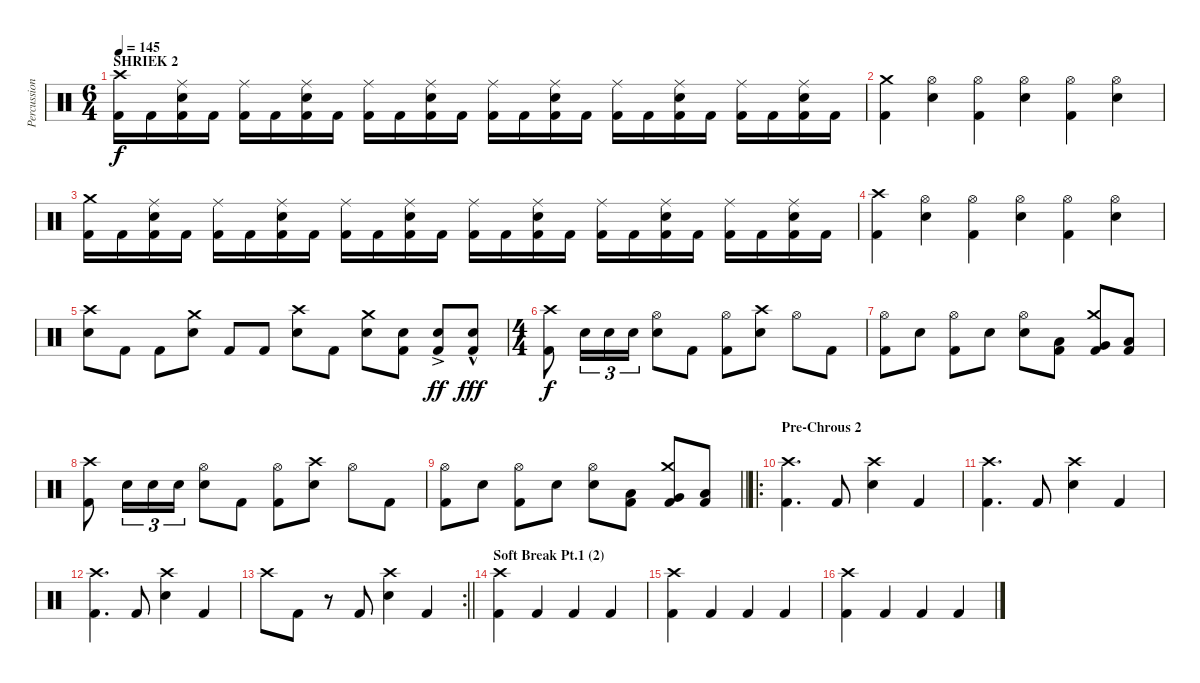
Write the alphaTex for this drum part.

\track ("Percussion" "Percussion") {instrument percussion}
\staff {score}
\articulation defaults
\ts (6 4)
\section ("" "SHRIEK 2")
\tempo 145
\clef neutral
\ks c
("Crash high (hit)" "Kick (hit) 2").16{dy f} "Kick (hit) 2".16 ("Ride (middle)" "Snare (hit) 2" "Kick (hit) 2").16 "Kick (hit) 2".16 ("Ride (middle)" "Kick (hit) 2").16 "Kick (hit) 2".16 ("Ride (middle)" "Snare (hit) 2" "Kick (hit) 2").16 "Kick (hit) 2".16 ("Ride (middle)" "Kick (hit) 2").16 "Kick (hit) 2".16 ("Ride (middle)" "Snare (hit) 2" "Kick (hit) 2").16 "Kick (hit) 2".16 ("Ride (middle)" "Kick (hit) 2").16 "Kick (hit) 2".16 ("Ride (middle)" "Snare (hit) 2" "Kick (hit) 2").16 "Kick (hit) 2".16 ("Ride (middle)" "Kick (hit) 2").16 "Kick (hit) 2".16 ("Ride (middle)" "Snare (hit) 2" "Kick (hit) 2").16 "Kick (hit) 2".16 ("Ride (middle)" "Kick (hit) 2").16 "Kick (hit) 2".16 ("Ride (middle)" "Snare (hit) 2" "Kick (hit) 2").16 "Kick (hit) 2".16 |
("Crash medium (hit)" "Kick (hit) 2").4 ("Hi-Hat (open)" "Snare (hit) 2").4 ("Hi-Hat (open)" "Kick (hit) 2").4 ("Hi-Hat (open)" "Snare (hit) 2").4 ("Hi-Hat (open)" "Kick (hit) 2").4 ("Hi-Hat (open)" "Snare (hit) 2").4 |
("Crash medium (hit)" "Kick (hit) 2").16 "Kick (hit) 2".16 ("Ride (middle)" "Snare (hit) 2" "Kick (hit) 2").16 "Kick (hit) 2".16 ("Ride (middle)" "Kick (hit) 2").16 "Kick (hit) 2".16 ("Ride (middle)" "Snare (hit) 2" "Kick (hit) 2").16 "Kick (hit) 2".16 ("Ride (middle)" "Kick (hit) 2").16 "Kick (hit) 2".16 ("Ride (middle)" "Snare (hit) 2" "Kick (hit) 2").16 "Kick (hit) 2".16 ("Ride (middle)" "Kick (hit) 2").16 "Kick (hit) 2".16 ("Ride (middle)" "Snare (hit) 2" "Kick (hit) 2").16 "Kick (hit) 2".16 ("Ride (middle)" "Kick (hit) 2").16 "Kick (hit) 2".16 ("Ride (middle)" "Snare (hit) 2" "Kick (hit) 2").16 "Kick (hit) 2".16 ("Ride (middle)" "Kick (hit) 2").16 "Kick (hit) 2".16 ("Ride (middle)" "Snare (hit) 2" "Kick (hit) 2").16 "Kick (hit) 2".16 |
("Crash high (hit)" "Kick (hit) 2").4 ("Hi-Hat (open)" "Snare (hit) 2").4 ("Hi-Hat (open)" "Kick (hit) 2").4 ("Hi-Hat (open)" "Snare (hit) 2").4 ("Hi-Hat (open)" "Kick (hit) 2").4 ("Hi-Hat (open)" "Snare (hit) 2").4 |
("Crash high (hit)" "Snare (hit) 2").8 "Kick (hit) 2".8 "Kick (hit) 2".8 ("Crash medium (hit)" "Snare (hit) 2").8 "Kick (hit) 2".8 "Kick (hit) 2".8 ("Crash high (hit)" "Snare (hit) 2").8 "Kick (hit) 2".8 ("Crash medium (hit)" "Snare (hit) 2").8 ("Snare (hit) 2" "Kick (hit) 2").8 ("Snare (hit) 2"{ac} "Kick (hit) 2").8{dy ff} ("Snare (hit) 2"{hac} "Kick (hit) 2"{hac}).8{dy fff} |
\ts (4 4)
("Crash high (hit)" "Kick (hit) 2").8{dy f} "Snare (hit) 2".16{tu (3 2)} "Snare (hit) 2".16{tu (3 2)} "Snare (hit) 2".16{tu (3 2)} ("Hi-Hat (open)" "Snare (hit) 2").8 "Kick (hit) 2".8 ("Hi-Hat (open)" "Kick (hit) 2").8 ("Crash high (hit)" "Snare (hit) 2").8 "Hi-Hat (open)".8 "Kick (hit) 2".8 |
("Hi-Hat (open)" "Kick (hit) 2").8 "Snare (hit) 2".8 ("Hi-Hat (open)" "Kick (hit) 2").8 "Snare (hit) 2".8 ("Hi-Hat (open)" "Snare (hit) 2").8 ("Low Tom (hit)" "Kick (hit) 2").8 ("Crash medium (hit)" "Very Low Tom (hit)" "Kick (hit) 2").8 ("Low Floor Tom (hit)" "Kick (hit) 2").8 |
("Crash high (hit)" "Kick (hit) 2").8 "Snare (hit) 2".16{tu (3 2)} "Snare (hit) 2".16{tu (3 2)} "Snare (hit) 2".16{tu (3 2)} ("Hi-Hat (open)" "Snare (hit) 2").8 "Kick (hit) 2".8 ("Hi-Hat (open)" "Kick (hit) 2").8 ("Crash high (hit)" "Snare (hit) 2").8 "Hi-Hat (open)".8 "Kick (hit) 2".8 |
\barLineRight lightlight
("Hi-Hat (open)" "Kick (hit) 2").8 "Snare (hit) 2".8 ("Hi-Hat (open)" "Kick (hit) 2").8 "Snare (hit) 2".8 ("Hi-Hat (open)" "Snare (hit) 2").8 ("Low Tom (hit)" "Kick (hit) 2").8 ("Crash medium (hit)" "Very Low Tom (hit)" "Kick (hit) 2").8 ("Low Floor Tom (hit)" "Kick (hit) 2").8 |
\ro
\section ("" "Pre-Chrous 2")
("Crash high (hit)" "Kick (hit) 2").4{d} "Kick (hit) 2".8 ("Crash high (hit)" "Snare (hit) 2").4 "Kick (hit) 2".4 |
("Crash high (hit)" "Kick (hit) 2").4{d} "Kick (hit) 2".8 ("Crash high (hit)" "Snare (hit) 2").4 "Kick (hit) 2".4 |
("Crash high (hit)" "Kick (hit) 2").4{d} "Kick (hit) 2".8 ("Crash high (hit)" "Snare (hit) 2").4 "Kick (hit) 2".4 |
\rc 2
\barLineRight lightlight "Crash high (hit)".8 "Kick (hit) 2".8
r.8 "Kick (hit) 2".8 ("Crash high (hit)" "Snare (hit) 2").4 "Kick (hit) 2".4 |
\section ("" "Soft Break Pt.1 (2)")
("Crash high (hit)" "Kick (hit) 2").4 "Kick (hit) 2".4 "Kick (hit) 2".4 "Kick (hit) 2".4 |
("Crash high (hit)" "Kick (hit) 2").4 "Kick (hit) 2".4 "Kick (hit) 2".4 "Kick (hit) 2".4 |
("Crash high (hit)" "Kick (hit) 2").4 "Kick (hit) 2".4 "Kick (hit) 2".4 "Kick (hit) 2".4
